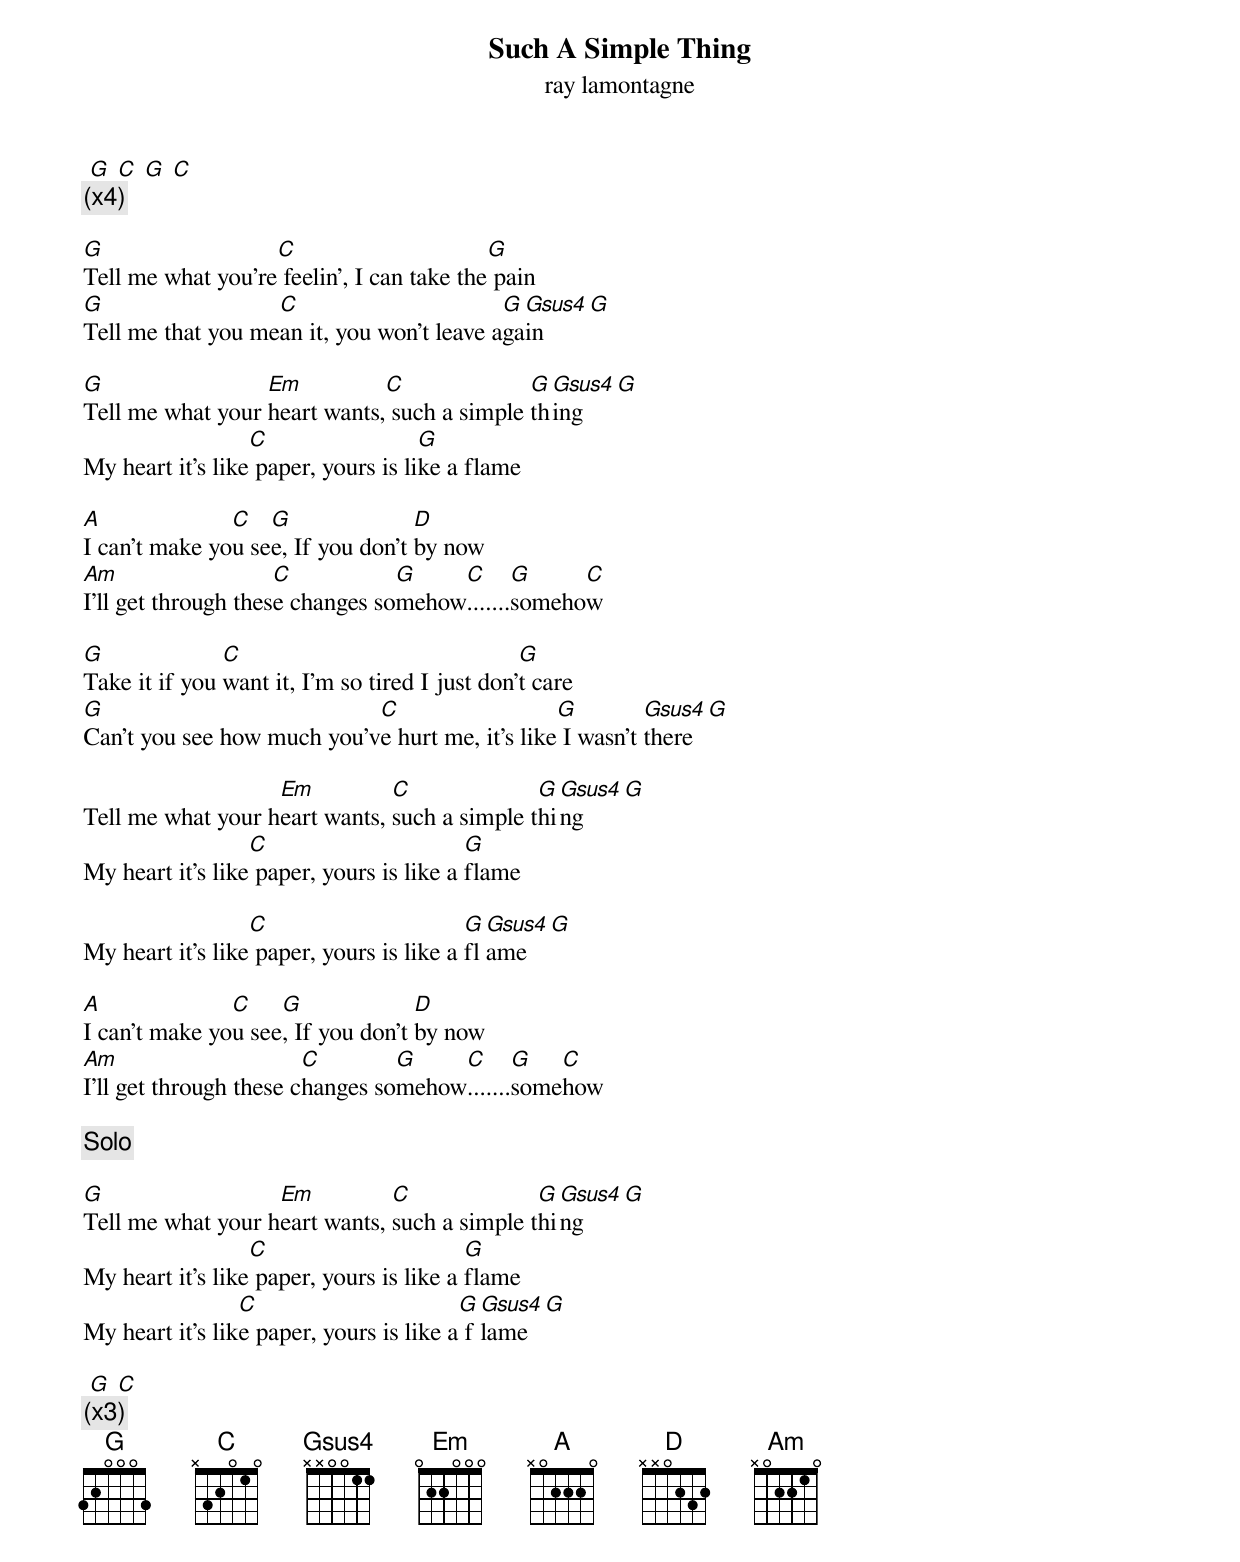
{title: Such A Simple Thing}
{subtitle: ray lamontagne}
 [G] [C] [G] [C]
{c: (x4)}

[G]Tell me what you’re[C] feelin', I can take the[G] pain
[G]Tell me that you me[C]an it, you won’t leave a[G]ga[Gsus4]in [G]

[G]Tell me what your [Em]heart wants,[C] such a simple [G]th[Gsus4]ing [G]
My heart it’s like[C] paper, yours is li[G]ke a flame

[A]I can’t make yo[C]u se[G]e, If you don't [D]by now
[Am]I'll get through thes[C]e changes so[G]mehow[C].......[G]someho[C]w

[G]Take it if you [C]want it, I’m so tired I just don’[G]t care
[G]Can’t you see how much you’v[C]e hurt me, it’s like[G] I wasn’t [Gsus4]there [G]

Tell me what your h[Em]eart wants, [C]such a simple t[G]hi[Gsus4]ng [G]
My heart it’s like[C] paper, yours is like a [G]flame

My heart it’s like[C] paper, yours is like a [G]fl[Gsus4]ame [G]

[A]I can’t make yo[C]u see[G], If you don’t [D]by now
[Am]I’ll get through these c[C]hanges so[G]mehow[C].......[G]some[C]how

{c:Solo}

[G]Tell me what your h[Em]eart wants, [C]such a simple t[G]hi[Gsus4]ng [G]
My heart it’s like[C] paper, yours is like a [G]flame
My heart it’s lik[C]e paper, yours is like a[G] f[Gsus4]lame [G]

 [G] [C]
{c:(x3)}
